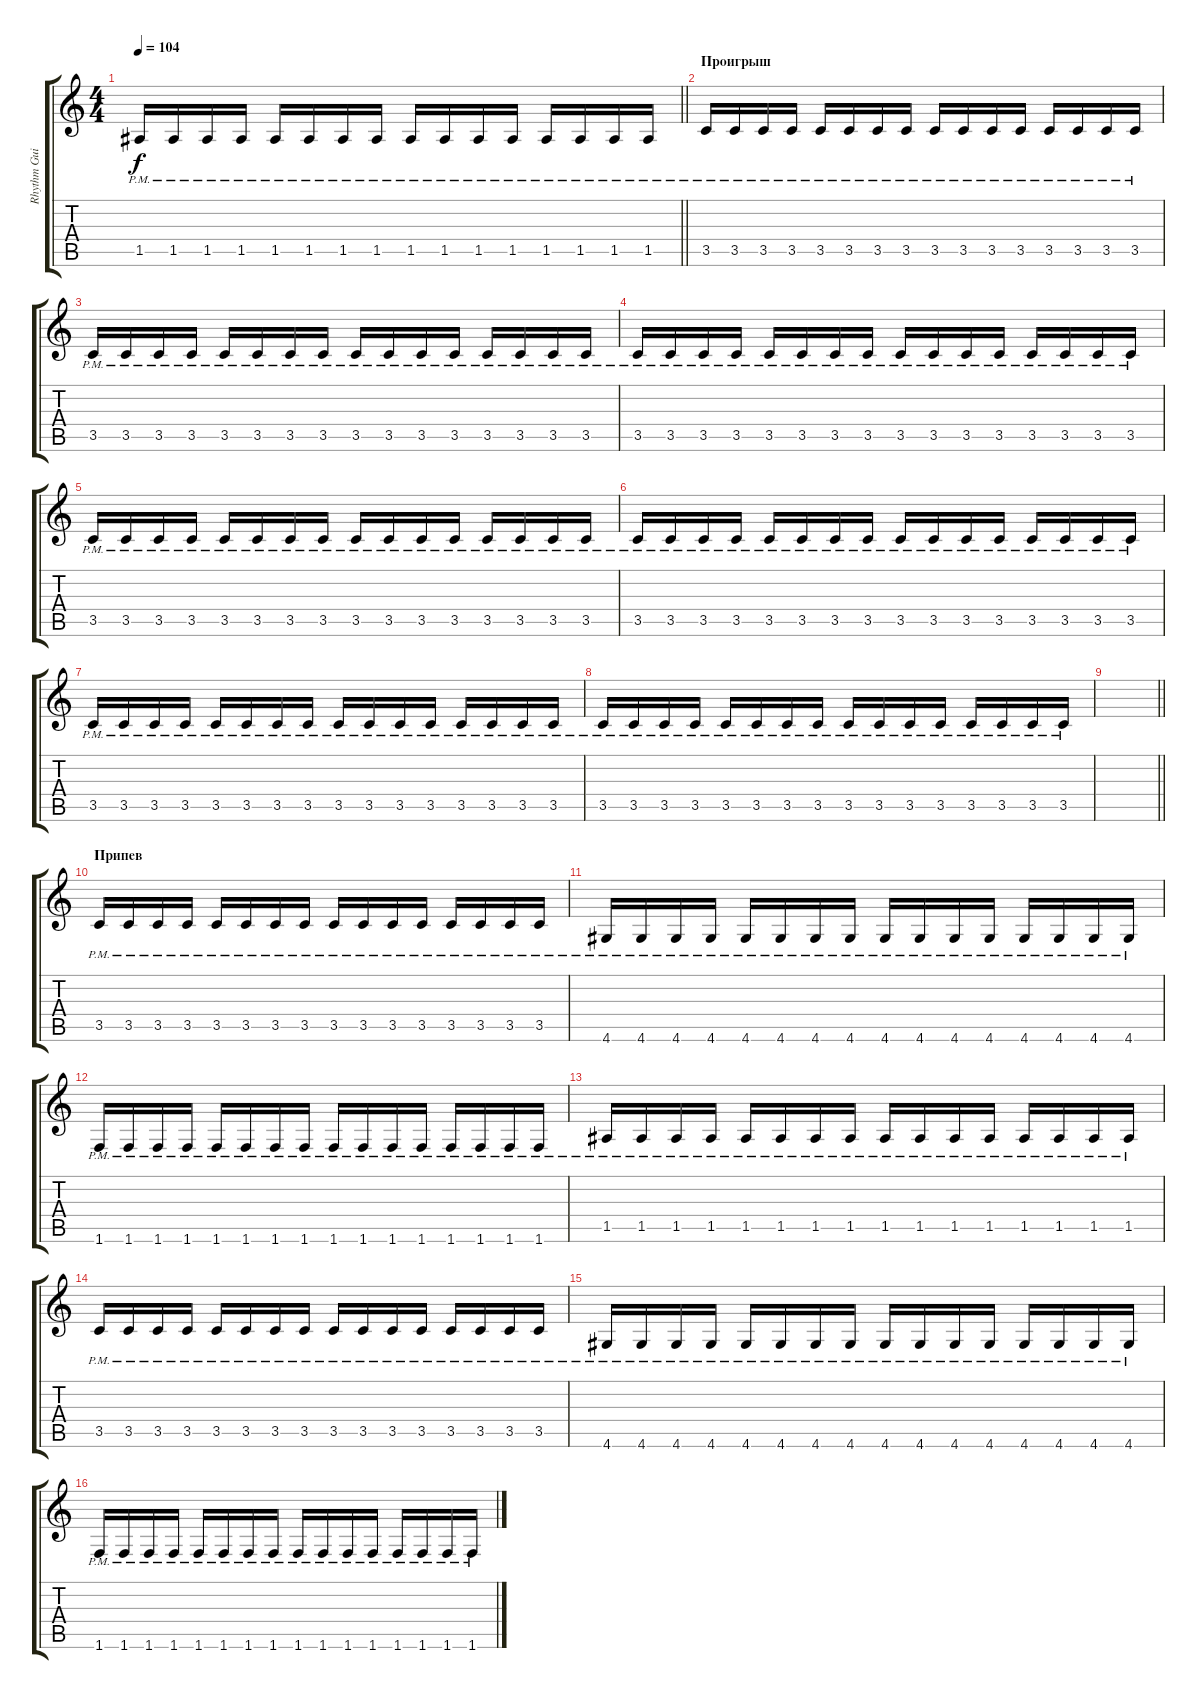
\track ("Rhythm Guitar" "Rhythm Gui") {instrument overdrivenguitar}
\staff {score tabs}
\tuning (E4 B3 G3 D3 A2 E2) {hide}
\ts (4 4)
\tempo 104
\clef g2
\barLineRight lightlight
\ks c
1.5{pm}.16{dy f} 1.5{pm}.16 1.5{pm}.16 1.5{pm}.16 1.5{pm}.16 1.5{pm}.16 1.5{pm}.16 1.5{pm}.16 1.5{pm}.16 1.5{pm}.16 1.5{pm}.16 1.5{pm}.16 1.5{pm}.16 1.5{pm}.16 1.5{pm}.16 1.5{pm}.16 |
\section ("" "Проигрыш")
3.5{pm}.16 3.5{pm}.16 3.5{pm}.16 3.5{pm}.16 3.5{pm}.16 3.5{pm}.16 3.5{pm}.16 3.5{pm}.16 3.5{pm}.16 3.5{pm}.16 3.5{pm}.16 3.5{pm}.16 3.5{pm}.16 3.5{pm}.16 3.5{pm}.16 3.5{pm}.16 |
3.5{pm}.16 3.5{pm}.16 3.5{pm}.16 3.5{pm}.16 3.5{pm}.16 3.5{pm}.16 3.5{pm}.16 3.5{pm}.16 3.5{pm}.16 3.5{pm}.16 3.5{pm}.16 3.5{pm}.16 3.5{pm}.16 3.5{pm}.16 3.5{pm}.16 3.5{pm}.16 |
3.5{pm}.16 3.5{pm}.16 3.5{pm}.16 3.5{pm}.16 3.5{pm}.16 3.5{pm}.16 3.5{pm}.16 3.5{pm}.16 3.5{pm}.16 3.5{pm}.16 3.5{pm}.16 3.5{pm}.16 3.5{pm}.16 3.5{pm}.16 3.5{pm}.16 3.5{pm}.16 |
3.5{pm}.16 3.5{pm}.16 3.5{pm}.16 3.5{pm}.16 3.5{pm}.16 3.5{pm}.16 3.5{pm}.16 3.5{pm}.16 3.5{pm}.16 3.5{pm}.16 3.5{pm}.16 3.5{pm}.16 3.5{pm}.16 3.5{pm}.16 3.5{pm}.16 3.5{pm}.16 |
3.5{pm}.16 3.5{pm}.16 3.5{pm}.16 3.5{pm}.16 3.5{pm}.16 3.5{pm}.16 3.5{pm}.16 3.5{pm}.16 3.5{pm}.16 3.5{pm}.16 3.5{pm}.16 3.5{pm}.16 3.5{pm}.16 3.5{pm}.16 3.5{pm}.16 3.5{pm}.16 |
3.5{pm}.16 3.5{pm}.16 3.5{pm}.16 3.5{pm}.16 3.5{pm}.16 3.5{pm}.16 3.5{pm}.16 3.5{pm}.16 3.5{pm}.16 3.5{pm}.16 3.5{pm}.16 3.5{pm}.16 3.5{pm}.16 3.5{pm}.16 3.5{pm}.16 3.5{pm}.16 |
3.5{pm}.16 3.5{pm}.16 3.5{pm}.16 3.5{pm}.16 3.5{pm}.16 3.5{pm}.16 3.5{pm}.16 3.5{pm}.16 3.5{pm}.16 3.5{pm}.16 3.5{pm}.16 3.5{pm}.16 3.5{pm}.16 3.5{pm}.16 3.5{pm}.16 3.5{pm}.16 |
\barLineRight lightlight
|
\section ("" "Припев")
3.5{pm}.16 3.5{pm}.16 3.5{pm}.16 3.5{pm}.16 3.5{pm}.16 3.5{pm}.16 3.5{pm}.16 3.5{pm}.16 3.5{pm}.16 3.5{pm}.16 3.5{pm}.16 3.5{pm}.16 3.5{pm}.16 3.5{pm}.16 3.5{pm}.16 3.5{pm}.16 |
4.6{pm}.16 4.6{pm}.16 4.6{pm}.16 4.6{pm}.16 4.6{pm}.16 4.6{pm}.16 4.6{pm}.16 4.6{pm}.16 4.6{pm}.16 4.6{pm}.16 4.6{pm}.16 4.6{pm}.16 4.6{pm}.16 4.6{pm}.16 4.6{pm}.16 4.6{pm}.16 |
1.6{pm}.16 1.6{pm}.16 1.6{pm}.16 1.6{pm}.16 1.6{pm}.16 1.6{pm}.16 1.6{pm}.16 1.6{pm}.16 1.6{pm}.16 1.6{pm}.16 1.6{pm}.16 1.6{pm}.16 1.6{pm}.16 1.6{pm}.16 1.6{pm}.16 1.6{pm}.16 |
1.5{pm}.16 1.5{pm}.16 1.5{pm}.16 1.5{pm}.16 1.5{pm}.16 1.5{pm}.16 1.5{pm}.16 1.5{pm}.16 1.5{pm}.16 1.5{pm}.16 1.5{pm}.16 1.5{pm}.16 1.5{pm}.16 1.5{pm}.16 1.5{pm}.16 1.5{pm}.16 |
3.5{pm}.16 3.5{pm}.16 3.5{pm}.16 3.5{pm}.16 3.5{pm}.16 3.5{pm}.16 3.5{pm}.16 3.5{pm}.16 3.5{pm}.16 3.5{pm}.16 3.5{pm}.16 3.5{pm}.16 3.5{pm}.16 3.5{pm}.16 3.5{pm}.16 3.5{pm}.16 |
4.6{pm}.16 4.6{pm}.16 4.6{pm}.16 4.6{pm}.16 4.6{pm}.16 4.6{pm}.16 4.6{pm}.16 4.6{pm}.16 4.6{pm}.16 4.6{pm}.16 4.6{pm}.16 4.6{pm}.16 4.6{pm}.16 4.6{pm}.16 4.6{pm}.16 4.6{pm}.16 |
1.6{pm}.16 1.6{pm}.16 1.6{pm}.16 1.6{pm}.16 1.6{pm}.16 1.6{pm}.16 1.6{pm}.16 1.6{pm}.16 1.6{pm}.16 1.6{pm}.16 1.6{pm}.16 1.6{pm}.16 1.6{pm}.16 1.6{pm}.16 1.6{pm}.16 1.6{pm}.16
